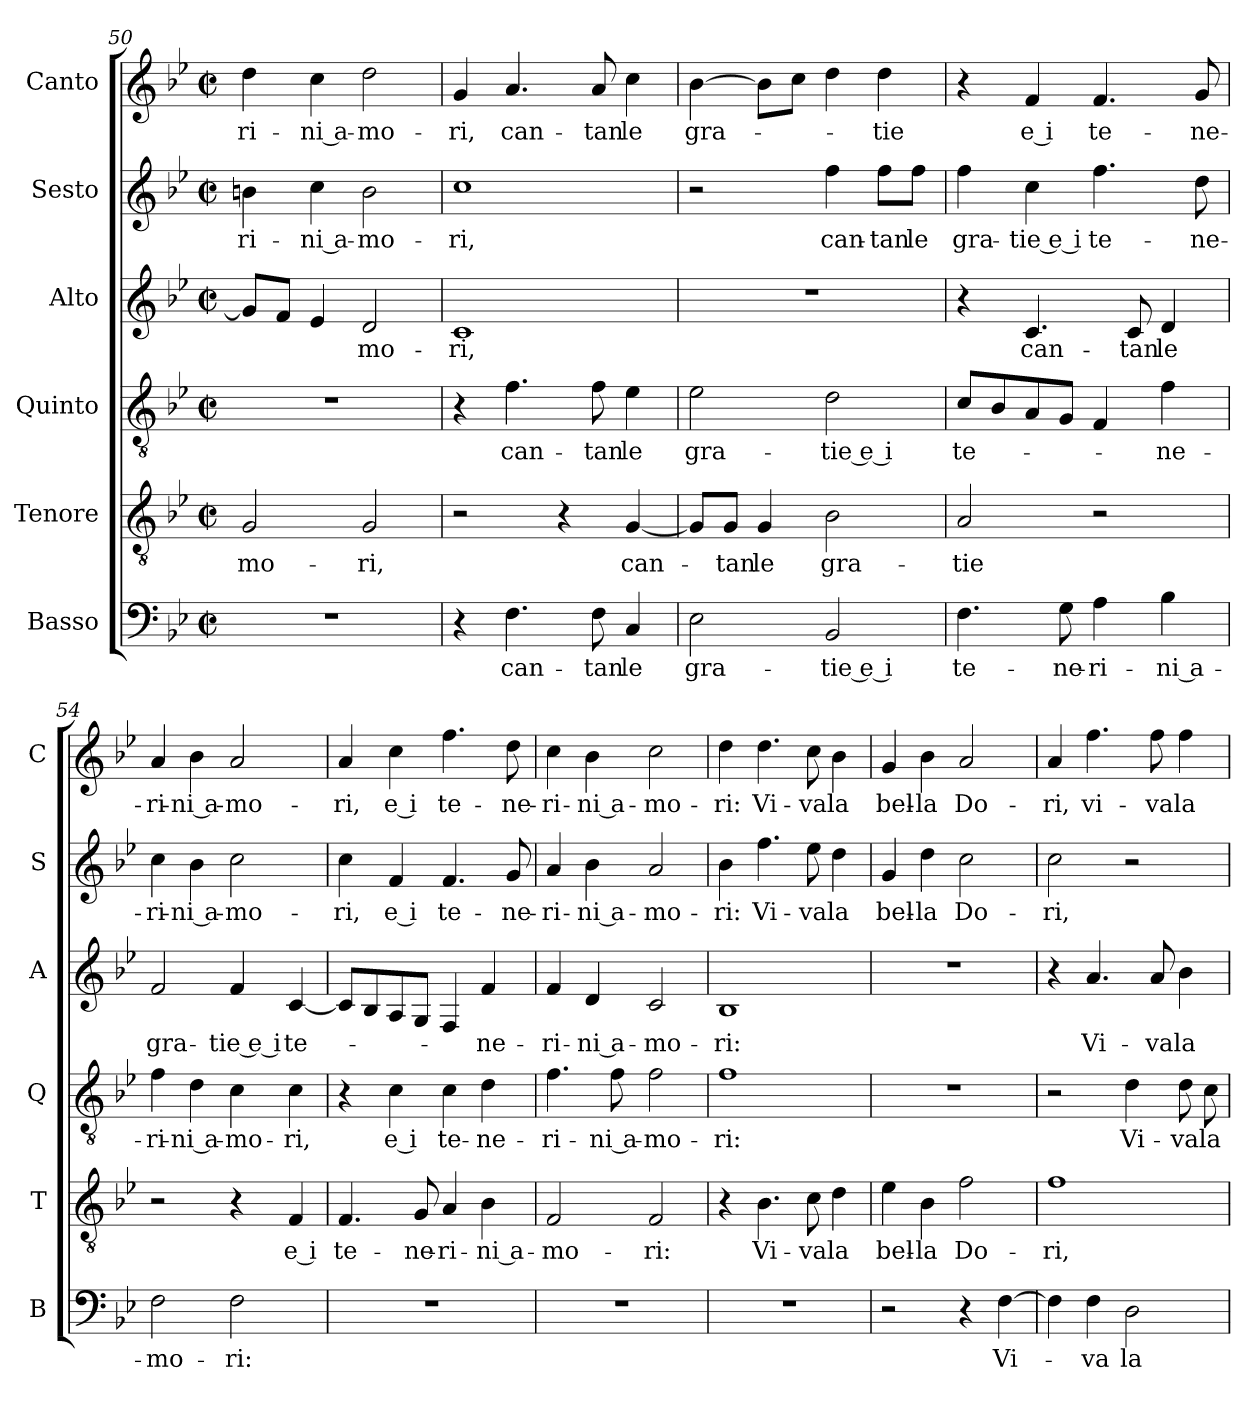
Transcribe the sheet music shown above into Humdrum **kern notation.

**kern	**text	**kern	**text	**kern	**text	**kern	**text	**kern	**text	**kern	**text
*part6	*part6	*part5	*part5	*part4	*part4	*part3	*part3	*part2	*part2	*part1	*part1
*staff6	*staff6	*staff5	*staff5	*staff4	*staff4	*staff3	*staff3	*staff2	*staff2	*staff1	*staff1
*I"Basso	*	*I"Tenore	*	*I"Quinto	*	*I"Alto	*	*I"Sesto	*	*I"Canto	*
*I'B	*	*I'T	*	*I'Q	*	*I'A	*	*I'S	*	*I'C	*
*clefF4	*	*clefGv2	*	*clefGv2	*	*clefG2	*	*clefG2	*	*clefG2	*
*k[b-e-]	*	*k[b-e-]	*	*k[b-e-]	*	*k[b-e-]	*	*k[b-e-]	*	*k[b-e-]	*
*B-:	*	*B-:	*	*B-:	*	*B-:	*	*B-:	*	*B-:	*
*M2/2	*	*M2/2	*	*M2/2	*	*M2/2	*	*M2/2	*	*M2/2	*
*met(c|)	*	*met(c|)	*	*met(c|)	*	*met(c|)	*	*met(c|)	*	*met(c|)	*
=50	=50	=50	=50	=50	=50	=50	=50	=50	=50	=50	=50
!	!	!	!LO:LY:b	!	!	!	!	!	!LO:LY:b	!	!LO:LY:b
1r	.	2G/	-mo-	1r	.	8g/L]	.	4bn\	-ri-	4dd\	-ri-
.	.	.	.	.	.	8f/J	.	.	.	.	.
!	!	!	!	!	!	!	!	!	!LO:LY:b	!	!LO:LY:b
.	.	.	.	.	.	4e-/	.	4cc\	-ni a-	4cc\	-ni a-
!	!	!	!LO:LY:b	!	!	!	!LO:LY:b	!	!LO:LY:b	!	!LO:LY:b
.	.	2G/	-ri,	.	.	2d/	-mo-	2b\	-mo-	2dd\	-mo-
=51	=51	=51	=51	=51	=51	=51	=51	=51	=51	=51	=51
!	!	!	!	!	!	!	!LO:LY:b	!	!LO:LY:b	!	!LO:LY:b
4r	.	2r	.	4r	.	1c	-ri,	1cc	-ri,	4g/	-ri,
!	!LO:LY:b	!	!	!	!LO:LY:b	!	!	!	!	!	!LO:LY:b
4.F\	can-	.	.	4.f\	can-	.	.	.	.	4.a/	can-
.	.	4r	.	.	.	.	.	.	.	.	.
!	!LO:LY:b	!	!	!	!LO:LY:b	!	!	!	!	!	!LO:LY:b
8F\	-tan	.	.	8f\	-tan	.	.	.	.	8a/	-tan
!	!LO:LY:b	!	!LO:LY:b	!	!LO:LY:b	!	!	!	!	!	!LO:LY:b
4C/	le	[4G/	can-	4e-\	le	.	.	.	.	4cc\	le
=52	=52	=52	=52	=52	=52	=52	=52	=52	=52	=52	=52
!	!LO:LY:b	!	!	!	!LO:LY:b	!	!	!	!	!	!LO:LY:b
2E-\	gra-	8G/L]	.	2e-\	gra-	1r	.	2r	.	[4b-\	gra-
!	!	!	!LO:LY:b	!	!	!	!	!	!	!	!
.	.	8G/J	-tan	.	.	.	.	.	.	.	.
!	!	!	!LO:LY:b	!	!	!	!	!	!	!	!
.	.	4G/	le	.	.	.	.	.	.	8b-\L]	.
.	.	.	.	.	.	.	.	.	.	8cc\J	.
!	!LO:LY:b	!	!LO:LY:b	!	!LO:LY:b	!	!	!	!LO:LY:b	!	!
2BB-/	-tie e i	2B-\	gra-	2d\	-tie e i	.	.	4ff\	can-	4dd\	.
!	!	!	!	!	!	!	!	!	!LO:LY:b	!	!LO:LY:b
.	.	.	.	.	.	.	.	8ff\L	-tan	4dd\	-tie
!	!	!	!	!	!	!	!	!	!LO:LY:b	!	!
.	.	.	.	.	.	.	.	8ff\J	le	.	.
=53	=53	=53	=53	=53	=53	=53	=53	=53	=53	=53	=53
!	!LO:LY:b	!	!LO:LY:b	!	!LO:LY:b	!	!	!	!LO:LY:b	!	!
4.F\	te-	2A/	-tie	8c/L	te-	4r	.	4ff\	gra-	4r	.
.	.	.	.	8B-/	.	.	.	.	.	.	.
!	!	!	!	!	!	!	!LO:LY:b	!	!LO:LY:b	!	!LO:LY:b
.	.	.	.	8A/	.	4.c/	can-	4cc\	-tie e i	4f/	e i
!	!LO:LY:b	!	!	!	!	!	!	!	!	!	!
8G\	-ne-	.	.	8G/J	.	.	.	.	.	.	.
!	!LO:LY:b	!	!	!	!	!	!	!	!LO:LY:b	!	!LO:LY:b
4A\	-ri-	2r	.	4F/	.	.	.	4.ff\	te-	4.f/	te-
!	!	!	!	!	!	!	!LO:LY:b	!	!	!	!
.	.	.	.	.	.	8c/	-tan	.	.	.	.
!	!LO:LY:b	!	!	!	!LO:LY:b	!	!LO:LY:b	!	!	!	!
4B-\	-ni a-	.	.	4f\	-ne-	4d/	le	.	.	.	.
!	!	!	!	!	!	!	!	!	!LO:LY:b	!	!LO:LY:b
.	.	.	.	.	.	.	.	8dd\	-ne-	8g/	-ne-
=54	=54	=54	=54	=54	=54	=54	=54	=54	=54	=54	=54
!	!LO:LY:b	!	!	!	!LO:LY:b	!	!LO:LY:b	!	!LO:LY:b	!	!LO:LY:b
2F\	-mo-	2r	.	4f\	-ri-	2f/	gra-	4cc\	-ri-	4a/	-ri-
!	!	!	!	!	!LO:LY:b	!	!	!	!LO:LY:b	!	!LO:LY:b
.	.	.	.	4d\	-ni a-	.	.	4b-\	-ni a-	4b-\	-ni a-
!	!LO:LY:b	!	!	!	!LO:LY:b	!	!LO:LY:b	!	!LO:LY:b	!	!LO:LY:b
2F\	-ri:	4r	.	4c\	-mo-	4f/	-tie e i	2cc\	-mo-	2a/	-mo-
!	!	!	!LO:LY:b	!	!LO:LY:b	!	!LO:LY:b	!	!	!	!
.	.	4F/	e i	4c\	-ri,	[4c/	te-	.	.	.	.
!!LO:LB:g=z
=55	=55	=55	=55	=55	=55	=55	=55	=55	=55	=55	=55
!	!	!	!LO:LY:b	!	!	!	!	!	!LO:LY:b	!	!LO:LY:b
1r	.	4.F/	te-	4r	.	8c/L]	.	4cc\	-ri,	4a/	-ri,
.	.	.	.	.	.	8B-/	.	.	.	.	.
!	!	!	!	!	!LO:LY:b	!	!	!	!LO:LY:b	!	!LO:LY:b
.	.	.	.	4c\	e i	8A/	.	4f/	e i	4cc\	e i
!	!	!	!LO:LY:b	!	!	!	!	!	!	!	!
.	.	8G/	-ne-	.	.	8G/J	.	.	.	.	.
!	!	!	!LO:LY:b	!	!LO:LY:b	!	!	!	!LO:LY:b	!	!LO:LY:b
.	.	4A/	-ri-	4c\	te-	4F/	.	4.f/	te-	4.ff\	te-
!	!	!	!LO:LY:b	!	!LO:LY:b	!	!LO:LY:b	!	!	!	!
.	.	4B-\	-ni a-	4d\	-ne-	4f/	-ne-	.	.	.	.
!	!	!	!	!	!	!	!	!	!LO:LY:b	!	!LO:LY:b
.	.	.	.	.	.	.	.	8g/	-ne-	8dd\	-ne-
=56	=56	=56	=56	=56	=56	=56	=56	=56	=56	=56	=56
!	!	!	!LO:LY:b	!	!LO:LY:b	!	!LO:LY:b	!	!LO:LY:b	!	!LO:LY:b
1r	.	2F/	-mo-	4.f\	-ri-	4f/	-ri-	4a/	-ri-	4cc\	-ri-
!	!	!	!	!	!	!	!LO:LY:b	!	!LO:LY:b	!	!LO:LY:b
.	.	.	.	.	.	4d/	-ni a-	4b-\	-ni a-	4b-\	-ni a-
!	!	!	!	!	!LO:LY:b	!	!	!	!	!	!
.	.	.	.	8f\	-ni a-	.	.	.	.	.	.
!	!	!	!LO:LY:b	!	!LO:LY:b	!	!LO:LY:b	!	!LO:LY:b	!	!LO:LY:b
.	.	2F/	-ri:	2f\	-mo-	2c/	-mo-	2a/	-mo-	2cc\	-mo-
=57	=57	=57	=57	=57	=57	=57	=57	=57	=57	=57	=57
!	!	!	!	!	!LO:LY:b	!	!LO:LY:b	!	!LO:LY:b	!	!LO:LY:b
1r	.	4r	.	1f	-ri:	1B-	-ri:	4b-\	-ri:	4dd\	-ri:
!	!	!	!LO:LY:b	!	!	!	!	!	!LO:LY:b	!	!LO:LY:b
.	.	4.B-\	Vi-	.	.	.	.	4.ff\	Vi-	4.dd\	Vi-
!	!	!	!LO:LY:b	!	!	!	!	!	!LO:LY:b	!	!LO:LY:b
.	.	8c\	-va	.	.	.	.	8ee-\	-va	8cc\	-va
!	!	!	!LO:LY:b	!	!	!	!	!	!LO:LY:b	!	!LO:LY:b
.	.	4d\	la	.	.	.	.	4dd\	la	4b-\	la
=58	=58	=58	=58	=58	=58	=58	=58	=58	=58	=58	=58
!	!LO:LY:b	!	!LO:LY:b	!	!	!	!	!	!LO:LY:b	!	!LO:LY:b
2r	gri-	4e-\	bel-	1r	.	1r	.	4g/	bel-	4g/	bel-
!	!	!	!LO:LY:b	!	!	!	!	!	!LO:LY:b	!	!LO:LY:b
.	.	4B-\	-la	.	.	.	.	4dd\	-la	4b-\	-la
!	!	!	!LO:LY:b	!	!	!	!	!	!LO:LY:b	!	!LO:LY:b
4r	.	2f\	Do-	.	.	.	.	2cc\	Do-	2a/	Do-
!	!LO:LY:b	!	!	!	!	!	!	!	!	!	!
[4F\	-Vi-	.	.	.	.	.	.	.	.	.	.
=59	=59	=59	=59	=59	=59	=59	=59	=59	=59	=59	=59
!	!	!	!LO:LY:b	!	!	!	!	!	!LO:LY:b	!	!LO:LY:b
4F\]	.	1f	-ri,	2r	.	4r	.	2cc\	-ri,	4a/	-ri,
!	!LO:LY:b	!	!	!	!	!	!LO:LY:b	!	!	!	!LO:LY:b
4F\	-va	.	.	.	.	4.a/	Vi-	.	.	4.ff\	vi-
!	!LO:LY:b	!	!	!	!LO:LY:b	!	!	!	!	!	!
2D\	la	.	.	4d\	Vi-	.	.	2r	.	.	.
!	!	!	!	!	!	!	!LO:LY:b	!	!	!	!LO:LY:b
.	.	.	.	.	.	8a/	-va	.	.	8ff\	-va
!	!	!	!	!	!LO:LY:b	!	!LO:LY:b	!	!	!	!LO:LY:b
.	.	.	.	8d\	-va	4b-\	la	.	.	4ff\	la
!	!	!	!	!	!LO:LY:b	!	!	!	!	!	!
.	.	.	.	8c\	la	.	.	.	.	.	.
=	=	=	=	=	=	=	=	=	=	=	=
*-	*-	*-	*-	*-	*-	*-	*-	*-	*-	*-	*-
